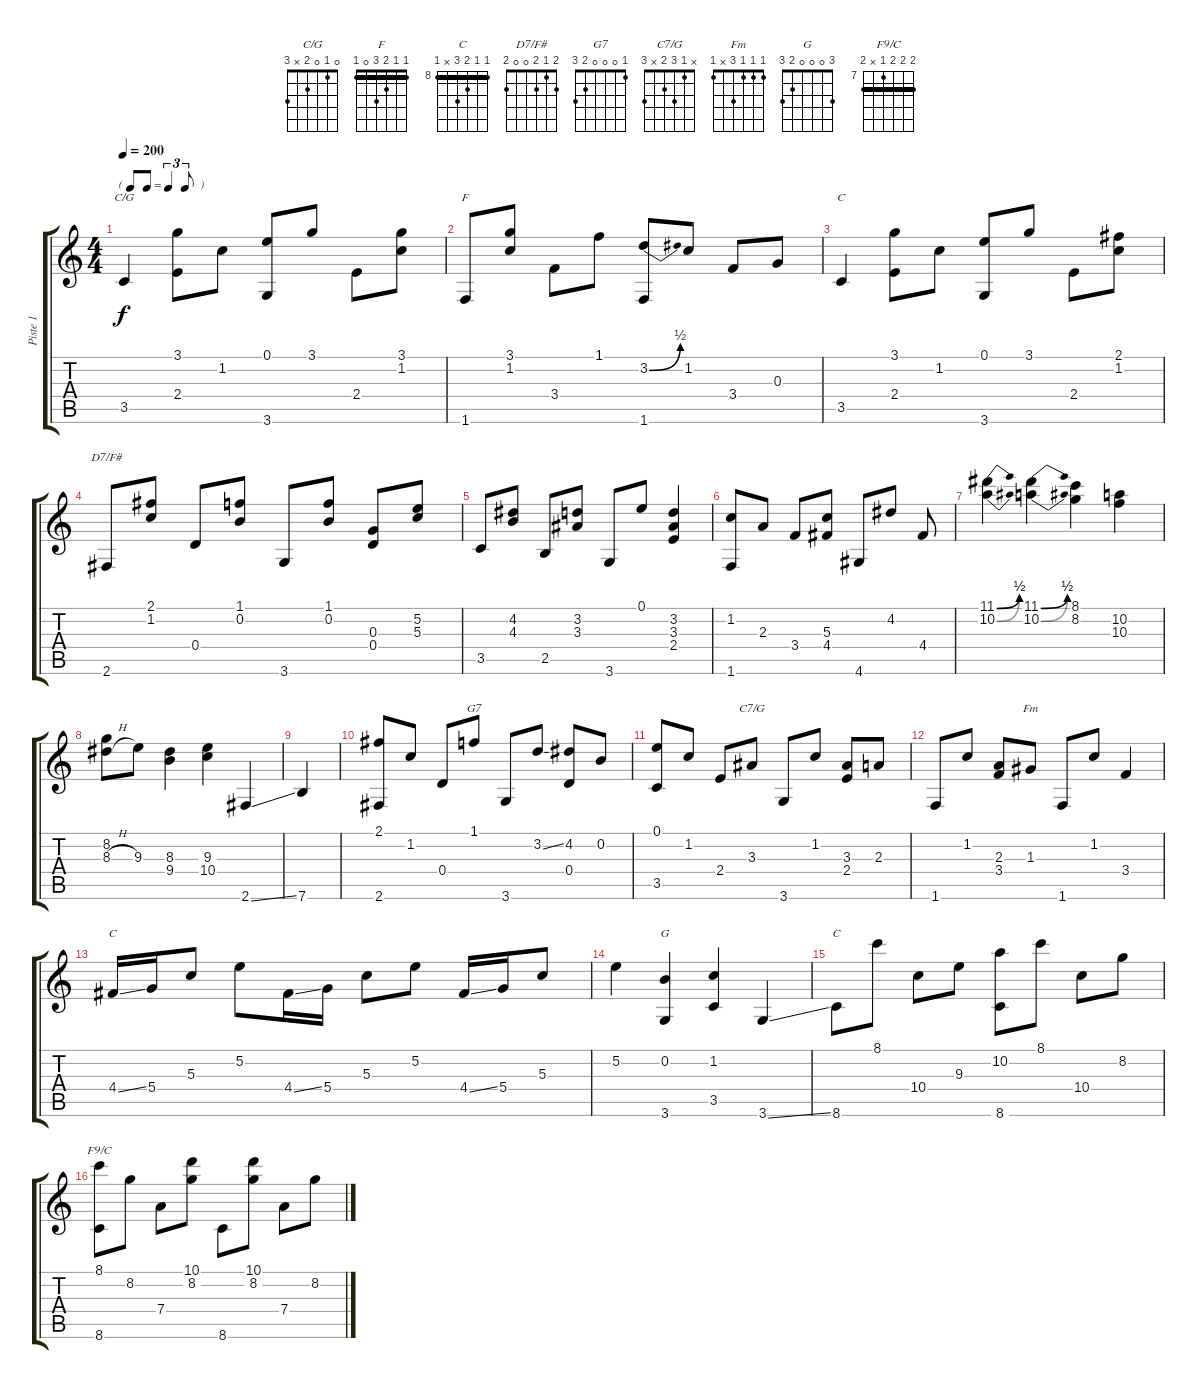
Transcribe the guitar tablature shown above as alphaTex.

\track ("Piste 1" "Piste 1") {instrument acousticguitarnylon}
\staff {score tabs}
\tuning (E4 B3 G3 D3 A2 E2) {hide}
\chord ("C/G" 0 1 0 2 x 3)
\chord ("F" 1 1 2 3 0 1) {barre 1}
\chord ("C" 0 1 0 2 3 x)
\chord ("D7/F#" 2 1 2 0 0 2)
\chord ("G7" 1 0 0 0 2 3)
\chord ("C7/G" x 1 3 2 x 3)
\chord ("Fm" 1 1 1 3 x 1)
\chord ("C" 8 5 5 5 x x) {firstfret 5 barre 5}
\chord ("G" 3 0 0 0 2 3)
\chord ("C" 8 8 9 10 x 8) {firstfret 8 barre 8}
\chord ("F9/C" 8 8 8 7 x 8) {firstfret 7 barre 8}
\ts (4 4)
\tf triplet8th
\tempo 200
\clef g2
\ks c
3.5.4{ch "C/G" dy f} (3.1 2.4).8 1.2.8 (0.1 3.6).8 3.1.8 2.4.8 (3.1 1.2).8 |
1.6.8{ch "F"} (3.1 1.2).8 3.4.8 1.1.8 (3.2{be (bend 0 0 60 2)} 1.6).8 1.2.8 3.4.8 0.3.8 |
3.5.4{ch "C"} (3.1 2.4).8 1.2.8 (0.1 3.6).8 3.1.8 2.4.8 (2.1 1.2).8 |
2.6.8{ch "D7/F#"} (2.1 1.2).8 0.4.8 (1.1 0.2).8 3.6.8 (1.1 0.2).8 (0.3 0.4).8 (5.2 5.3).8 |
3.5.8 (4.2 4.3).8 2.5.8 (3.2 3.3).8 3.6.8 0.1.8 (3.2 3.3 2.4).4 |
(1.2 1.6).8 2.3.8 3.4.8 (5.3 4.4).8 4.6.8 4.2.8 4.4.8 |
(11.1{be (bend 0 0 60 2)} 10.2{be (bend 0 0 60 2)}).4 (11.1{be (bend 0 0 60 2)} 10.2{be (bend 0 0 60 2)}).4 (8.1 8.2).4 (10.2 10.3).4 |
(8.2 8.3{h}).8 9.3.8 (8.3 9.4).4 (9.3 10.4).4 2.6{ss}.4 |
7.6.4 |
(2.1 2.6).8 1.2.8 0.4.8 1.1.8{ch "G7"} 3.6.8 3.2{ss}.8 (4.2 0.4).8 0.2.8 |
(0.1 3.5).8 1.2.8 2.4.8 3.3.8{ch "C7/G"} 3.6.8 1.2.8 (3.3 2.4).8 2.3.8 |
1.6.8 1.2.8 (2.3 3.4).8 1.3.8{ch "Fm"} 1.6.8 1.2.8 3.4.4 |
4.4{ss}.16{ch "C"} 5.4.16 5.3.8 5.2.8 4.4{ss}.16 5.4.16 5.3.8 5.2.8 4.4{ss}.16 5.4.16 5.3.8 |
5.2.4 (0.2 3.6).4{ch "G"} (1.2 3.5).4 3.6{ss}.4 |
8.6.8{ch "C"} 8.1.8 10.4.8 9.3.8 (10.2 8.6).8 8.1.8 10.4.8 8.2.8 |
(8.1 8.6).8{ch "F9/C"} 8.2.8 7.4.8 (10.1 8.2).8 8.6.8 (10.1 8.2).8 7.4.8 8.2.8
